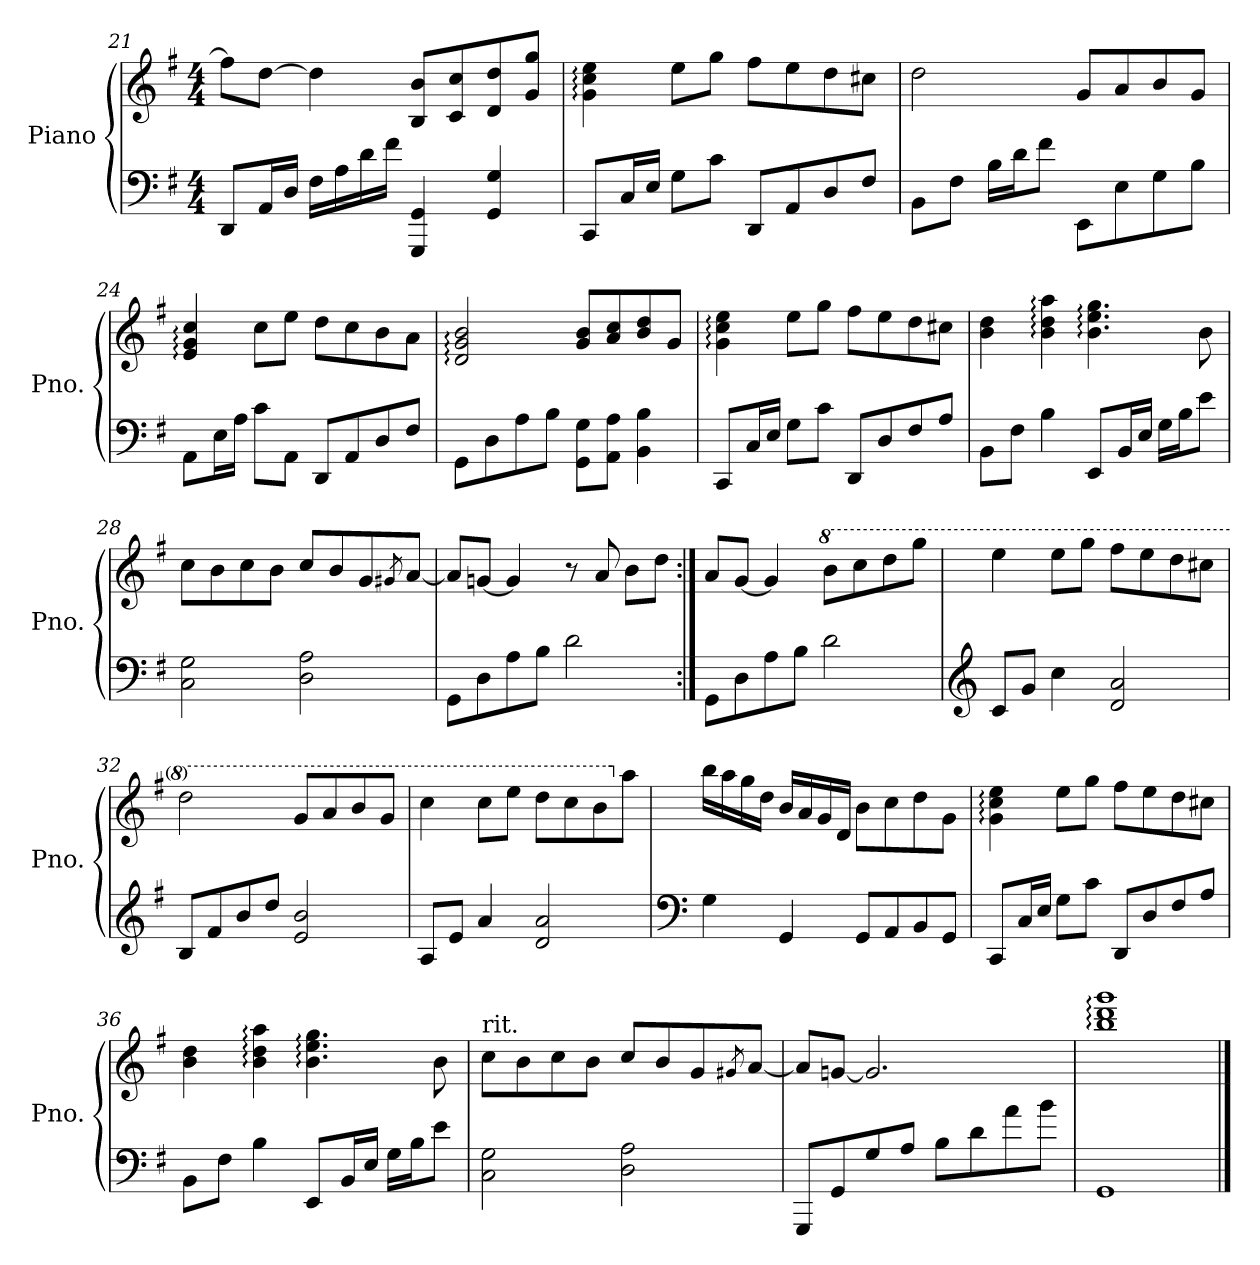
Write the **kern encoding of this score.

**kern	**kern
*part1	*part1
*staff2	*staff1
*I"Piano	*
*I'Pno.	*
!!LO:PB:g=z
*clefF4	*clefG2
*k[f#]	*k[f#]
*G:	*G:
*M4/4	*M4/4
=21	=21
8DDi/L	8ff#i\L]
16AAi/L	[>8ddi\J
16Di/JJ	.
16F#i\LL	4ddi\]
16Ai\	.
16di\	.
16f#i\JJ	.
4GGGi/ 4GGi	8Bi/ 8biL
.	8ci/ 8cci
4GGi/ 4Gi	8di/ 8ddi
.	8gi/ 8ggiJ
=22	=22
8CCi/L	4gi\: 4cci: 4eei:
16Ci/L	.
16Ei/JJ	.
8Gi\L	8eei\L
8ci\J	8ggi\J
8DDi/L	8ff#i\L
8AAi/	8eei\
8Di/	8ddi\
8F#i/J	8cc#Xi\J
=23	=23
8BBi\L	2ddi\
8F#i\J	.
16Bi\LL	.
16di\J	.
8f#i\J	.
8EEi\L	8gi/L
8Ei\	8ai/
8Gi\	8bi/
8Bi\J	8gi/J
=24	=24
8AAi\L	4ei/: 4gi: 4cci:
16Ei\L	.
16Ai\JJ	.
8ci\L	8cci\L
8AAi\J	8eei\J
8DDi/L	8ddi\L
8AAi/	8cci\
8Di/	8bi\
8F#i/J	8ai\J
!!LO:LB:g=z
=25	=25
8GGi\L	2di/: 2gi: 2bi:
8Di\	.
8Ai\	.
8Bi\J	.
8GGi\ 8GiL	8gi/ 8biL
8AAi\ 8AiJ	8ai/ 8cci
4BBi\ 4Bi	8bi/ 8ddi
.	8gi/J
=26	=26
8CCi/L	4gi\: 4cci: 4eei:
16Ci/L	.
16Ei/JJ	.
8Gi\L	8eei\L
8ci\J	8ggi\J
8DDi/L	8ff#i\L
8Di/	8eei\
8F#i/	8ddi\
8Ai/J	8cc#Xi\J
=27	=27
8BBi\L	4bi\ 4ddi
8F#i\J	.
4Bi\	4bi\: 4ddi: 4aai:
8EEi/L	4.bi\: 4.eei: 4.ggi:
16BBi/L	.
16Ei/JJ	.
16Gi\LL	.
16Bi\J	.
8ei\J	8bi\
=28	=28
2Ci\ 2Gi	8cci\L
.	8bi\
.	8cci\
.	8bi\J
2Di\ 2Ai	8cci/L
.	8bi/
.	8gi/
.	8qg#Xi/
.	[<8ai/J
!!LO:LB:g=z
=29	=29
8GGi\L	8ai/L]
8Di\	[<8gni/J
8Ai\	4gi/]
8Bi\J	.
2di\	8r
.	8ai/
.	8bi\L
.	8ddi\J
=30:|!	=30:|!
8GGi\L	8ai/L
8Di\	[<8gi/J
8Ai\	4gi/]
8Bi\J	.
*	*8va
2di\	8bbi\L
.	8ccci\
.	8dddi\
.	8gggi\J
=31	=31
*clefG2	*
8ci/L	4eeei\
8gi/J	.
4cci\	8eeei\L
.	8gggi\J
2di/ 2ai	8fff#i\L
.	8eeei\
.	8dddi\
.	8ccc#Xi\J
=32	=32
8Bi/L	2dddi\
8f#i/	.
8bi/	.
8ddi/J	.
2ei/ 2bi	8ggi/L
.	8aai/
.	8bbi/
.	8ggi/J
!!LO:LB:g=z
=33	=33
8Ai/L	4ccci\
8ei/J	.
4ai/	8ccci\L
.	8eeei\J
2di/ 2ai	8dddi\L
.	8ccci\
.	8bbi\
*	*X8va
.	8aai\J
=34	=34
*clefF4	*
4Gi\	16bbi\LL
.	16aai\
.	16ggi\
.	16ddi\JJ
4GGi/	16bi/LL
.	16ai/
.	16gi/
.	16di/JJ
8GGi/L	8bi\L
8AAi/	8cci\
8BBi/	8ddi\
8GGi/J	8gi\J
=35	=35
8CCi/L	4gi\: 4cci: 4eei:
16Ci/L	.
16Ei/JJ	.
8Gi\L	8eei\L
8ci\J	8ggi\J
8DDi/L	8ff#i\L
8Di/	8eei\
8F#i/	8ddi\
8Ai/J	8cc#Xi\J
!!LO:LB:g=z
=36	=36
8BBi\L	4bi\ 4ddi
8F#i\J	.
4Bi\	4bi\: 4ddi: 4aai:
8EEi/L	4.bi\: 4.eei: 4.ggi:
16BBi/L	.
16Ei/JJ	.
16Gi\LL	.
16Bi\J	.
8ei\J	8bi\
=37	=37
!	!LO:TX:t=rit.
2Ci\ 2Gi	8cci\L
.	8bi\
.	8cci\
.	8bi\J
2Di\ 2Ai	8cci/L
.	8bi/
.	8gi/
.	8qg#Xi/
.	[<8ai/J
=38	=38
8GGGi/L	8ai/L]
8GGi/	[<8gni/J
8Gi/	2.gi/]
8Ai/J	.
8Bi\L	.
8di\	.
8ai\	.
8bi\J	.
=39	=39
1GGi	1bbi: 1dddi: 1gggi:
==	==
*-	*-
